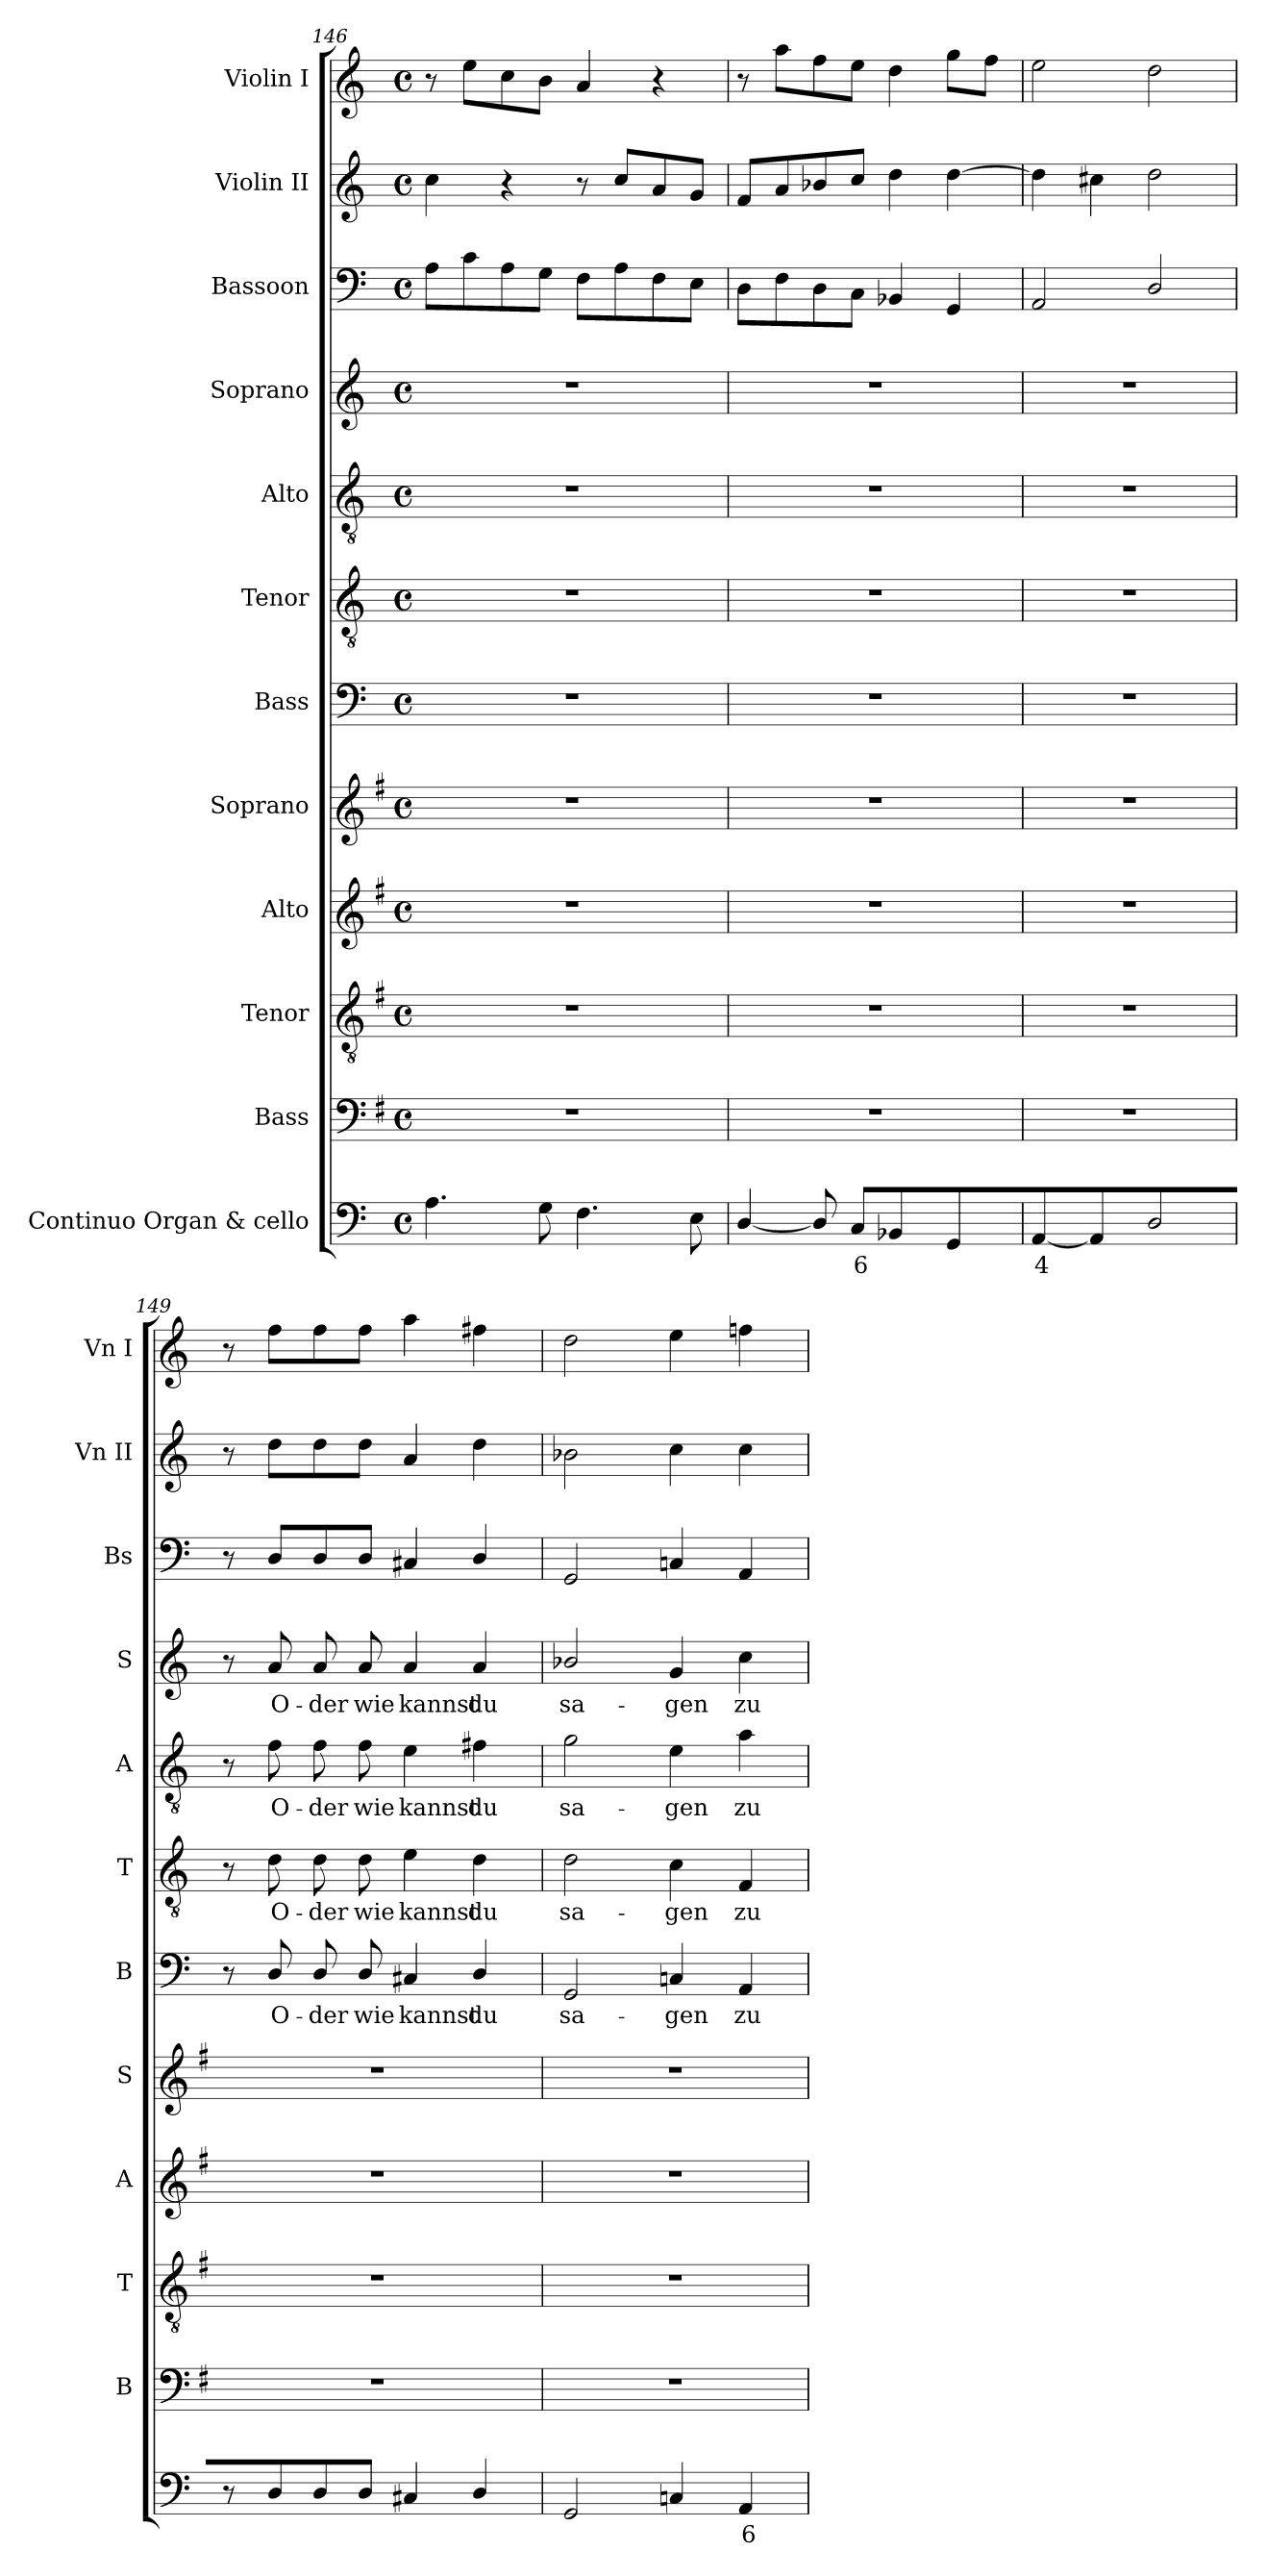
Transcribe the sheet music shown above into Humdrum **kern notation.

**kern	**text	**kern	**kern	**kern	**kern	**kern	**text	**kern	**text	**kern	**text	**kern	**text	**kern	**kern	**kern
*part12	*part12	*part11	*part10	*part9	*part8	*part7	*part7	*part6	*part6	*part5	*part5	*part4	*part4	*part3	*part2	*part1
*staff12	*staff12	*staff11	*staff10	*staff9	*staff8	*staff7	*staff7	*staff6	*staff6	*staff5	*staff5	*staff4	*staff4	*staff3	*staff2	*staff1
*I"Continuo Organ & cello	*	*I"Bass	*I"Tenor	*I"Alto	*I"Soprano	*I"Bass	*	*I"Tenor	*	*I"Alto	*	*I"Soprano	*	*I"Bassoon	*I"Violin II	*I"Violin I
*	*	*I'B	*I'T	*I'A	*I'S	*I'B	*	*I'T	*	*I'A	*	*I'S	*	*I'Bs	*I'Vn II	*I'Vn I
!!LO:LB:g=z
*clefF4	*	*clefF4	*clefGv2	*clefG2	*clefG2	*clefF4	*	*clefGv2	*	*clefGv2	*	*clefG2	*	*clefF4	*clefG2	*clefG2
*	*	*ITrd4c7	*ITrd4c7	*ITrd4c7	*ITrd4c7	*	*	*	*	*	*	*	*	*	*	*
*k[]	*	*k[]	*k[]	*k[]	*k[]	*k[]	*	*k[]	*	*k[]	*	*k[]	*	*k[]	*k[]	*k[]
*C:	*	*C:	*C:	*C:	*C:	*C:	*	*C:	*	*C:	*	*C:	*	*C:	*C:	*C:
*M4/4	*	*M4/4	*M4/4	*M4/4	*M4/4	*M4/4	*	*M4/4	*	*M4/4	*	*M4/4	*	*M4/4	*M4/4	*M4/4
*met(c)	*	*met(c)	*met(c)	*met(c)	*met(c)	*met(c)	*	*met(c)	*	*met(c)	*	*met(c)	*	*met(c)	*met(c)	*met(c)
=146	=146	=146	=146	=146	=146	=146	=146	=146	=146	=146	=146	=146	=146	=146	=146	=146
4.A	.	1r	1r	1r	1r	1r	.	1r	.	1r	.	1r	.	8AL	4cc	8r
.	.	.	.	.	.	.	.	.	.	.	.	.	.	8c	.	8eeL
.	.	.	.	.	.	.	.	.	.	.	.	.	.	8A	4r	8cc
8G	.	.	.	.	.	.	.	.	.	.	.	.	.	8GJ	.	8bJ
4.F	.	.	.	.	.	.	.	.	.	.	.	.	.	8FL	8r	4a
.	.	.	.	.	.	.	.	.	.	.	.	.	.	8A	8ccL	.
.	.	.	.	.	.	.	.	.	.	.	.	.	.	8F	8a	4r
8E	.	.	.	.	.	.	.	.	.	.	.	.	.	8EJ	8gJ	.
=147	=147	=147	=147	=147	=147	=147	=147	=147	=147	=147	=147	=147	=147	=147	=147	=147
[4D/	.	1r	1r	1r	1r	1r	.	1r	.	1r	.	1r	.	8DL	8fL	8r
.	.	.	.	.	.	.	.	.	.	.	.	.	.	8F	8a	8aaL
8D/]	.	.	.	.	.	.	.	.	.	.	.	.	.	8D	8b-X	8ff
!	!LO:LY:b	!	!	!	!	!	!	!	!	!	!	!	!	!	!	!
8CL	6	.	.	.	.	.	.	.	.	.	.	.	.	8CJ	8ccJ	8eeJ
4BB-X	.	.	.	.	.	.	.	.	.	.	.	.	.	4BB-X	4dd	4dd
4GG	.	.	.	.	.	.	.	.	.	.	.	.	.	4GG	[4dd	8ggL
.	.	.	.	.	.	.	.	.	.	.	.	.	.	.	.	8ffJ
=148	=148	=148	=148	=148	=148	=148	=148	=148	=148	=148	=148	=148	=148	=148	=148	=148
!	!LO:LY:b	!	!	!	!	!	!	!	!	!	!	!	!	!	!	!
[4AA	4	1r	1r	1r	1r	1r	.	1r	.	1r	.	1r	.	2AA	4dd]	2ee
4AA]	.	.	.	.	.	.	.	.	.	.	.	.	.	.	4cc#X	.
2D/	.	.	.	.	.	.	.	.	.	.	.	.	.	2D/	2dd	2dd
=149	=149	=149	=149	=149	=149	=149	=149	=149	=149	=149	=149	=149	=149	=149	=149	=149
8r	.	1r	1r	1r	1r	8r	.	8r	.	8r	.	8r	.	8r	8r	8r
!	!	!	!	!	!	!	!LO:LY:b	!	!LO:LY:b	!	!LO:LY:b	!	!LO:LY:b	!	!	!
8D/	.	.	.	.	.	8D/	O-	8d	O-	8f	O-	8a	O-	8D/L	8ddL	8ffL
!	!	!	!	!	!	!	!LO:LY:b	!	!LO:LY:b	!	!LO:LY:b	!	!LO:LY:b	!	!	!
8D/	.	.	.	.	.	8D/	-der	8d	-der	8f	-der	8a	-der	8D/	8dd	8ff
!	!	!	!	!	!	!	!LO:LY:b	!	!LO:LY:b	!	!LO:LY:b	!	!LO:LY:b	!	!	!
8D/J	.	.	.	.	.	8D/	wie	8d	wie	8f	wie	8a	wie	8D/J	8ddJ	8ffJ
!	!	!	!	!	!	!	!LO:LY:b	!	!LO:LY:b	!	!LO:LY:b	!	!LO:LY:b	!	!	!
4C#X	.	.	.	.	.	4C#X	kannst	4e	kannst	4e	kannst	4a	kannst	4C#X	4a	4aa
!	!	!	!	!	!	!	!LO:LY:b	!	!LO:LY:b	!	!LO:LY:b	!	!LO:LY:b	!	!	!
4D/	.	.	.	.	.	4D/	du	4d	du	4f#X	du	4a	du	4D/	4dd	4ff#X
=150	=150	=150	=150	=150	=150	=150	=150	=150	=150	=150	=150	=150	=150	=150	=150	=150
!	!	!	!	!	!	!	!LO:LY:b	!	!LO:LY:b	!	!LO:LY:b	!	!LO:LY:b	!	!	!
2GG	.	1r	1r	1r	1r	2GG	sa-	2d	sa-	2g	sa-	2b-X/	sa-	2GG	2b-X	2dd
!	!	!	!	!	!	!	!LO:LY:b	!	!LO:LY:b	!	!LO:LY:b	!	!LO:LY:b	!	!	!
4Cn	.	.	.	.	.	4Cn	-gen	4c	-gen	4e	-gen	4g	-gen	4Cn	4cc	4ee
!	!LO:LY:b	!	!	!	!	!	!LO:LY:b	!	!LO:LY:b	!	!LO:LY:b	!	!LO:LY:b	!	!	!
4AA	6	.	.	.	.	4AA	zu	4F	zu	4a	zu	4cc	zu	4AA	4cc	4ffn
=	=	=	=	=	=	=	=	=	=	=	=	=	=	=	=	=
*-	*-	*-	*-	*-	*-	*-	*-	*-	*-	*-	*-	*-	*-	*-	*-	*-
